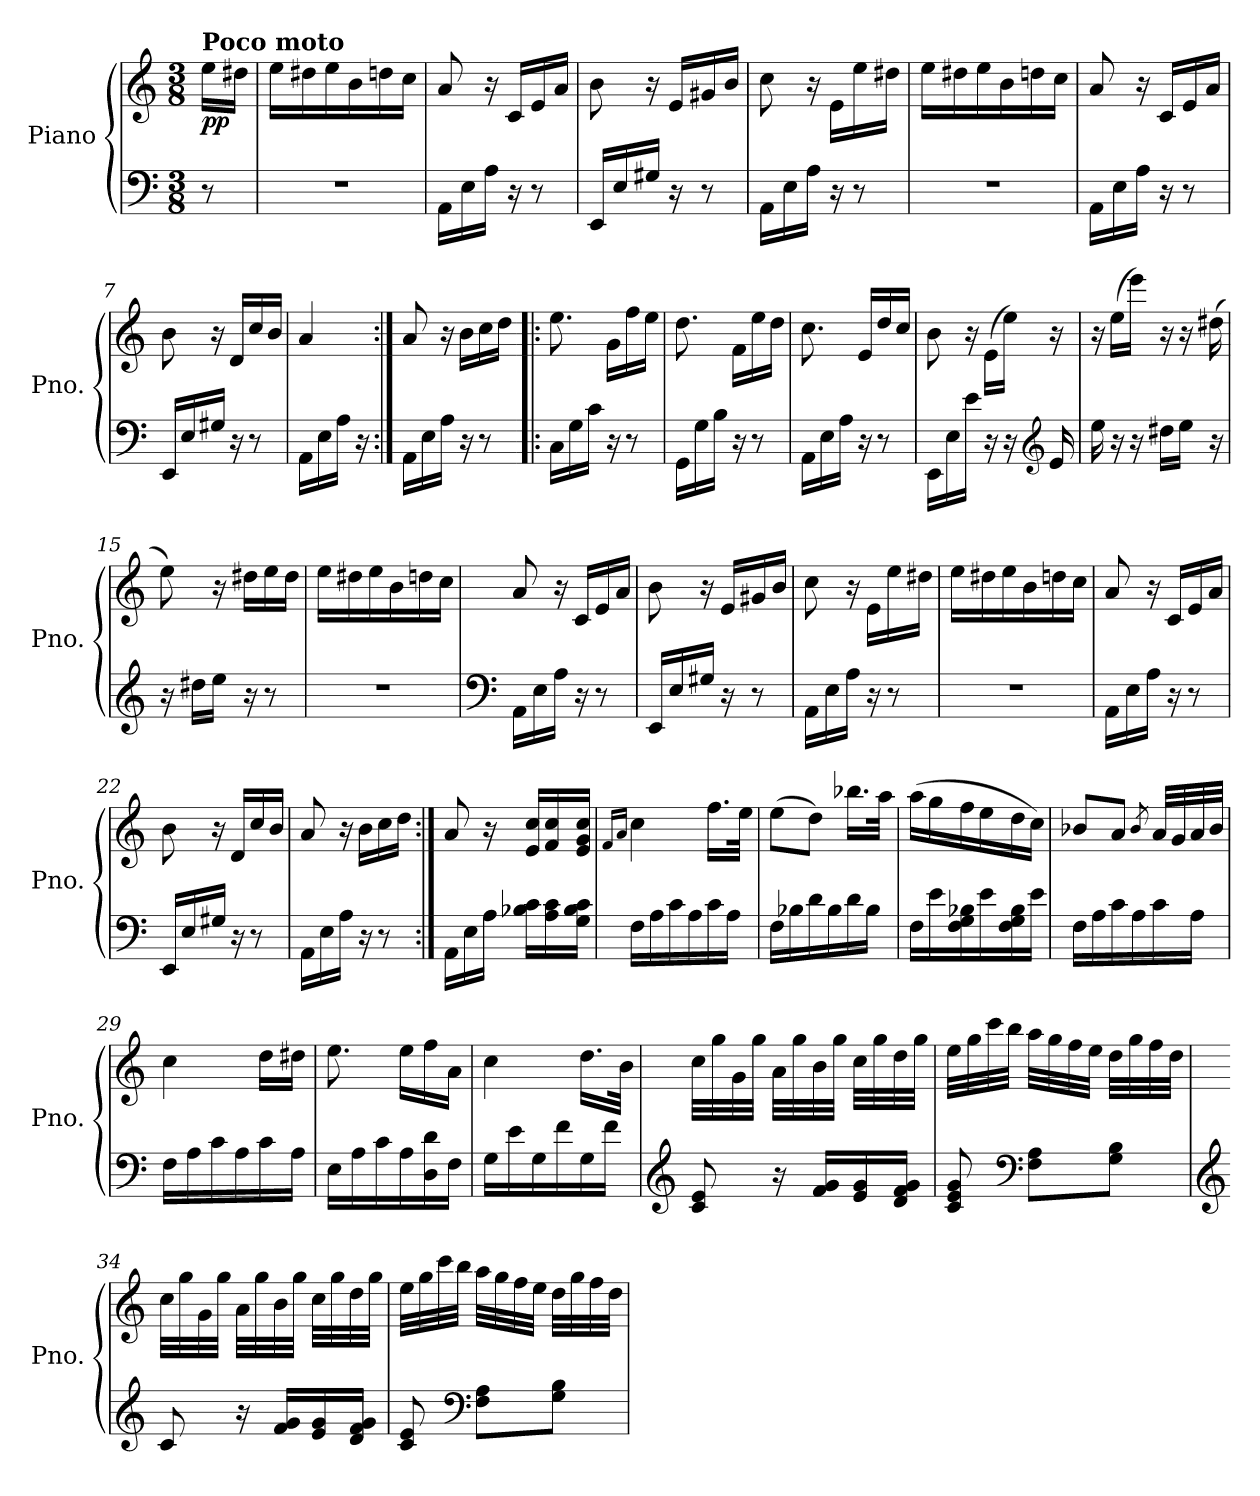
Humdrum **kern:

**kern	**kern	**dynam
*part1	*part1	*part1
*staff2	*staff1	*staff1/2
*I"Piano	*	*
*I'Pno.	*	*
*clefF4	*clefG2	*
*k[]	*k[]	*
*M3/8	*M3/8	*
=	=	=
!	!LO:TX:a:B:t=Poco moto	!
!	!	!LO:DY:b
8r	16ee\LL	pp
.	16dd#X\JJ	.
=1	=1	=1
4.r	16ee\LL	.
.	16dd#X\	.
.	16ee\	.
.	16b\	.
.	16ddn\	.
.	16cc\JJ	.
=2	=2	=2
16AA\LL	8a/	.
16E\	.	.
16A\JJ	16r	.
16r	16c/LL	.
8r	16e/	.
.	16a/JJ	.
=3	=3	=3
16EE/LL	8b\	.
16E/	.	.
16G#X/JJ	16r	.
16r	16e/LL	.
8r	16g#X/	.
.	16b/JJ	.
=4	=4	=4
16AA\LL	8cc\	.
16E\	.	.
16A\JJ	16r	.
16r	16e\LL	.
8r	16ee\	.
.	16dd#X\JJ	.
=5	=5	=5
4.r	16ee\LL	.
.	16dd#X\	.
.	16ee\	.
.	16b\	.
.	16ddn\	.
.	16cc\JJ	.
!!LO:LB:g=z
=6	=6	=6
16AA\LL	8a/	.
16E\	.	.
16A\JJ	16r	.
16r	16c/LL	.
8r	16e/	.
.	16a/JJ	.
!!LO:LB:g=z
=7	=7	=7
16EE/LL	8b\	.
16E/	.	.
16G#X/JJ	16r	.
16r	16d/LL	.
8r	16cc/	.
.	16b/JJ	.
=8	=8	=8
16AA\LL	4a/	.
16E\	.	.
16A\JJ	.	.
16r	.	.
=9:|!	=9:|!	=9:|!
16AA\LL	8a/	.
16E\	.	.
16A\JJ	16r	.
16r	16b\LL	.
8r	16cc\	.
.	16dd\JJ	.
=10!|:	=10!|:	=10!|:
16C\LL	8.ee\	.
16G\	.	.
16c\JJ	.	.
16r	16g\LL	.
8r	16ff\	.
.	16ee\JJ	.
=11	=11	=11
16GG\LL	8.dd\	.
16G\	.	.
16B\JJ	.	.
16r	16f\LL	.
8r	16ee\	.
.	16dd\JJ	.
=12	=12	=12
16AA\LL	8.cc\	.
16E\	.	.
16A\JJ	.	.
16r	16e/LL	.
8r	16dd/	.
.	16cc/JJ	.
!!LO:LB:g=z
=13	=13	=13
16EE\LL	8b\	.
16E\	.	.
16e\JJ	16r	.
16r	(>16e\LL	.
16r	16ee\JJ)	.
*clefG2	*	*
16e/	16r	.
!!LO:LB:g=z
=14	=14	=14
16ee\	16r	.
16r	(>16ee\LL	.
16r	16eee\JJ)	.
16dd#X\LL	16r	.
16ee\JJ	16r	.
16r	(>16dd#X\	.
=15	=15	=15
16r	8ee\)	.
16dd#X\LL	.	.
16ee\JJ	16r	.
16r	16dd#X\LL	.
8r	16ee\	.
.	16dd#\JJ	.
=16	=16	=16
4.r	16ee\LL	.
.	16dd#X\	.
.	16ee\	.
.	16b\	.
.	16ddn\	.
.	16cc\JJ	.
=17	=17	=17
*clefF4	*	*
16AA\LL	8a/	.
16E\	.	.
16A\JJ	16r	.
16r	16c/LL	.
8r	16e/	.
.	16a/JJ	.
=18	=18	=18
16EE/LL	8b\	.
16E/	.	.
16G#X/JJ	16r	.
16r	16e/LL	.
8r	16g#X/	.
.	16b/JJ	.
=19	=19	=19
16AA\LL	8cc\	.
16E\	.	.
16A\JJ	16r	.
16r	16e\LL	.
8r	16ee\	.
.	16dd#X\JJ	.
!!LO:LB:g=z
=20	=20	=20
4.r	16ee\LL	.
.	16dd#X\	.
.	16ee\	.
.	16b\	.
.	16ddn\	.
.	16cc\JJ	.
=21	=21	=21
16AA\LL	8a/	.
16E\	.	.
16A\JJ	16r	.
16r	16c/LL	.
8r	16e/	.
.	16a/JJ	.
=22	=22	=22
16EE/LL	8b\	.
16E/	.	.
16G#X/JJ	16r	.
16r	16d/LL	.
8r	16cc/	.
.	16b/JJ	.
=23	=23	=23
16AA\LL	8a/	.
16E\	.	.
16A\JJ	16r	.
16r	16b\LL	.
8r	16cc\	.
.	16dd\JJ	.
=24:|!	=24:|!	=24:|!
16AA\LL	8a/	.
16E\	.	.
16A\JJ	16r	.
16B-X\ 16c\LL	16e/ 16cc/LL	.
16A\ 16c\	16f/ 16cc/	.
16G\ 16B-\ 16c\JJ	16e/ 16g/ 16cc/JJ	.
=25	=25	=25
.	16qf/LL	.
.	16qa/JJ	.
16F\LL	4cc\	.
16A\	.	.
16c\	.	.
16A\	.	.
16c\	16.ff\LL	.
16A\JJ	.	.
.	32ee\JJk	.
!!LO:PB:g=z
=26	=26	=26
16F\LL	(>8ee\L	.
16B-X\	.	.
16d\	8dd\J)	.
16B-\	.	.
16d\	16.bb-X\LL	.
16B-\JJ	.	.
.	32aa\JJk	.
=27	=27	=27
16F\LL	(>16aa\LL	.
16e\	16gg\	.
16F\ 16G\ 16B-X\	16ff\	.
16e\	16ee\	.
16F\ 16G\ 16B-\	16dd\	.
16e\JJ	16cc\JJ)	.
=28	=28	=28
16F\LL	8b-X/L	.
16A\	.	.
16c\	8a/J	.
16A\	.	.
.	8qb-/	.
16c\	32a/LLL	.
.	32g/	.
16A\JJ	32a/	.
.	32b-/JJJ	.
=29	=29	=29
16F\LL	4cc\	.
16A\	.	.
16c\	.	.
16A\	.	.
16c\	16dd\LL	.
16A\JJ	16dd#X\JJ	.
=30	=30	=30
16E\LL	8.ee\	.
16A\	.	.
16c\	.	.
16A\	16ee\LL	.
16D\ 16d\	16ff\	.
16F\JJ	16a\JJ	.
=31	=31	=31
16G\LL	4cc\	.
16e\	.	.
16G\	.	.
16f\	.	.
16G\	16.dd\LL	.
16f\JJ	.	.
.	32b\JJk	.
!!LO:LB:g=z
=32	=32	=32
*clefG2	*	*
8c/ 8e/	32cc\LLL	.
.	32gg\	.
.	32g\	.
.	32gg\JJJ	.
16r	32a\LLL	.
.	32gg\	.
16f/ 16g/LL	32b\	.
.	32gg\JJJ	.
16e/ 16g/	32cc\LLL	.
.	32gg\	.
16d/ 16f/ 16g/JJ	32dd\	.
.	32gg\JJJ	.
=33	=33	=33
8c/ 8e/ 8g/	32ee\LLL	.
.	32gg\	.
.	32ccc\	.
.	32bb\JJJ	.
*clefF4	*	*
8F\ 8A\L	32aa\LLL	.
.	32gg\	.
.	32ff\	.
.	32ee\JJJ	.
8G\ 8B\J	32dd\LLL	.
.	32gg\	.
.	32ff\	.
.	32dd\JJJ	.
=34	=34	=34
*clefG2	*	*
8c/	32cc\LLL	.
.	32gg\	.
.	32g\	.
.	32gg\JJJ	.
16r	32a\LLL	.
.	32gg\	.
16f/ 16g/LL	32b\	.
.	32gg\JJJ	.
16e/ 16g/	32cc\LLL	.
.	32gg\	.
16d/ 16f/ 16g/JJ	32dd\	.
.	32gg\JJJ	.
!!LO:LB:g=z
=35	=35	=35
8c/ 8e/	32ee\LLL	.
.	32gg\	.
.	32ccc\	.
.	32bb\JJJ	.
*clefF4	*	*
8F\ 8A\L	32aa\LLL	.
.	32gg\	.
.	32ff\	.
.	32ee\JJJ	.
8G\ 8B\J	32dd\LLL	.
.	32gg\	.
.	32ff\	.
.	32dd\JJJ	.
=	=	=
*-	*-	*-
